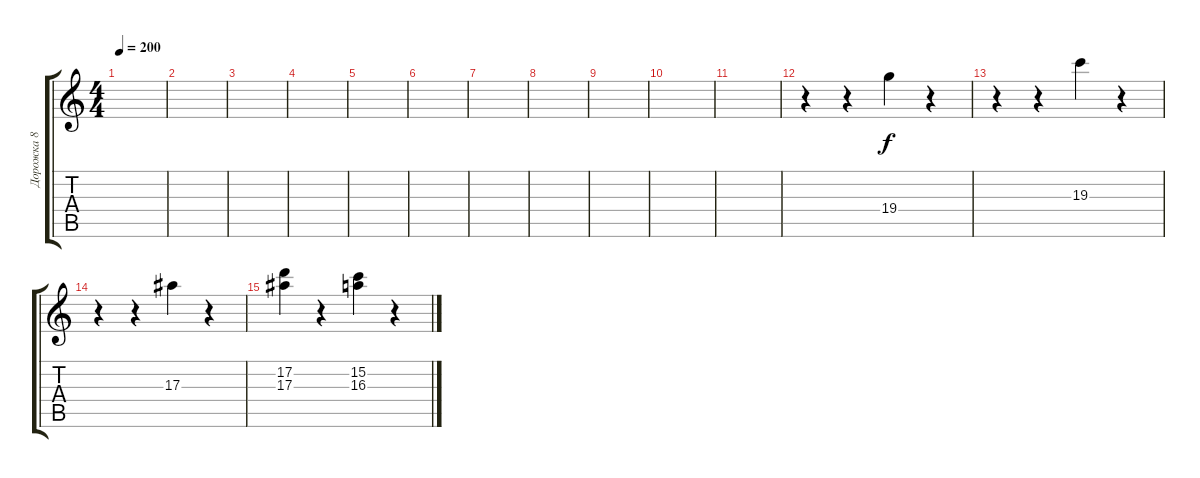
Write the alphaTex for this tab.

\track ("Дорожка 8" "Дорожка 8") {instrument overdrivenguitar}
\staff {score tabs}
\tuning (D4 A3 F3 C3 G2 D2) {hide}
\ts (4 4)
\tempo 200
\clef g2
\ks c
|
|
|
|
|
|
|
|
|
|
|
r.4{instrument musicbox} r.4 19.4.4 r.4 |
r.4 r.4 19.3.4 r.4 |
r.4 r.4 17.3.4 r.4 |
(17.2 17.3).4 r.4 (15.2 16.3).4 r.4
